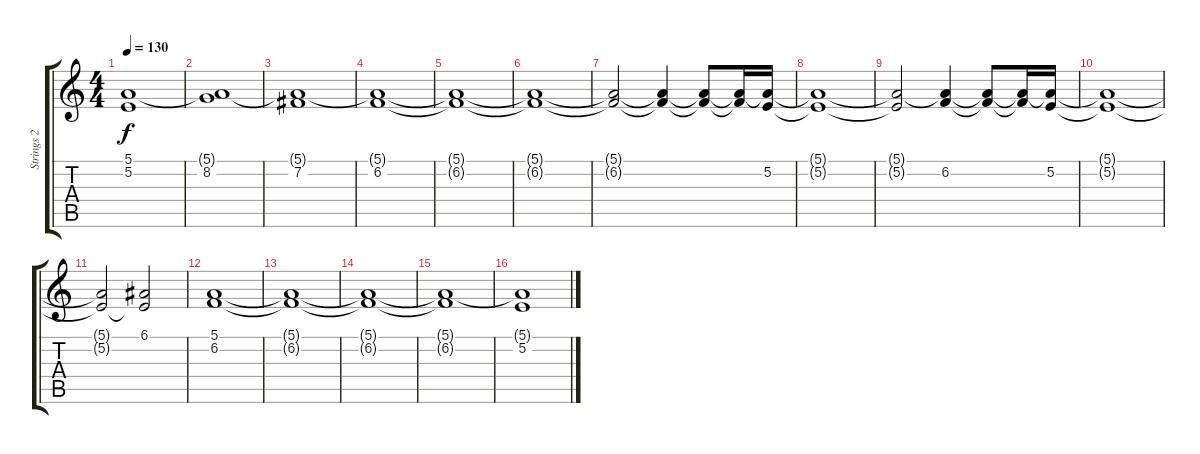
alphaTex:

\track ("Strings 2" "Strings 2") {instrument stringensemble2}
\staff {score tabs}
\tuning (E4 B3 G3 D3 A2 E2) {hide}
\ts (4 4)
\tempo 130
\clef g2
\ks c
(5.1{t} 5.2{t}).1{dy f} |
(5.1{t} 8.2).1 |
(5.1{t} 7.2).1 |
(5.1{t} 6.2).1 |
(5.1{t} 6.2{t}).1 |
(5.1{t} 6.2{t}).1 |
(5.1{t} 6.2{t}).2 (5.1{t} 6.2{t}).4 (5.1{t} 6.2{t}).8 (5.1{t} 6.2{t}).16 (5.1{t} 5.2).16 |
(5.1{t} 5.2{t}).1 |
(5.1{t} 5.2{t}).2 (5.1{t} 6.2).4 (5.1{t} 6.2{t}).8 (5.1{t} 6.2{t}).16 (5.1{t} 5.2).16 |
(5.1{t} 5.2{t}).1 |
(5.1{t} 5.2{t}).2 (6.1 5.2{t}).2 |
(5.1 6.2).1 |
(5.1{t} 6.2{t}).1 |
(5.1{t} 6.2{t}).1 |
(5.1{t} 6.2{t}).1 |
(5.1{t} 5.2).1
